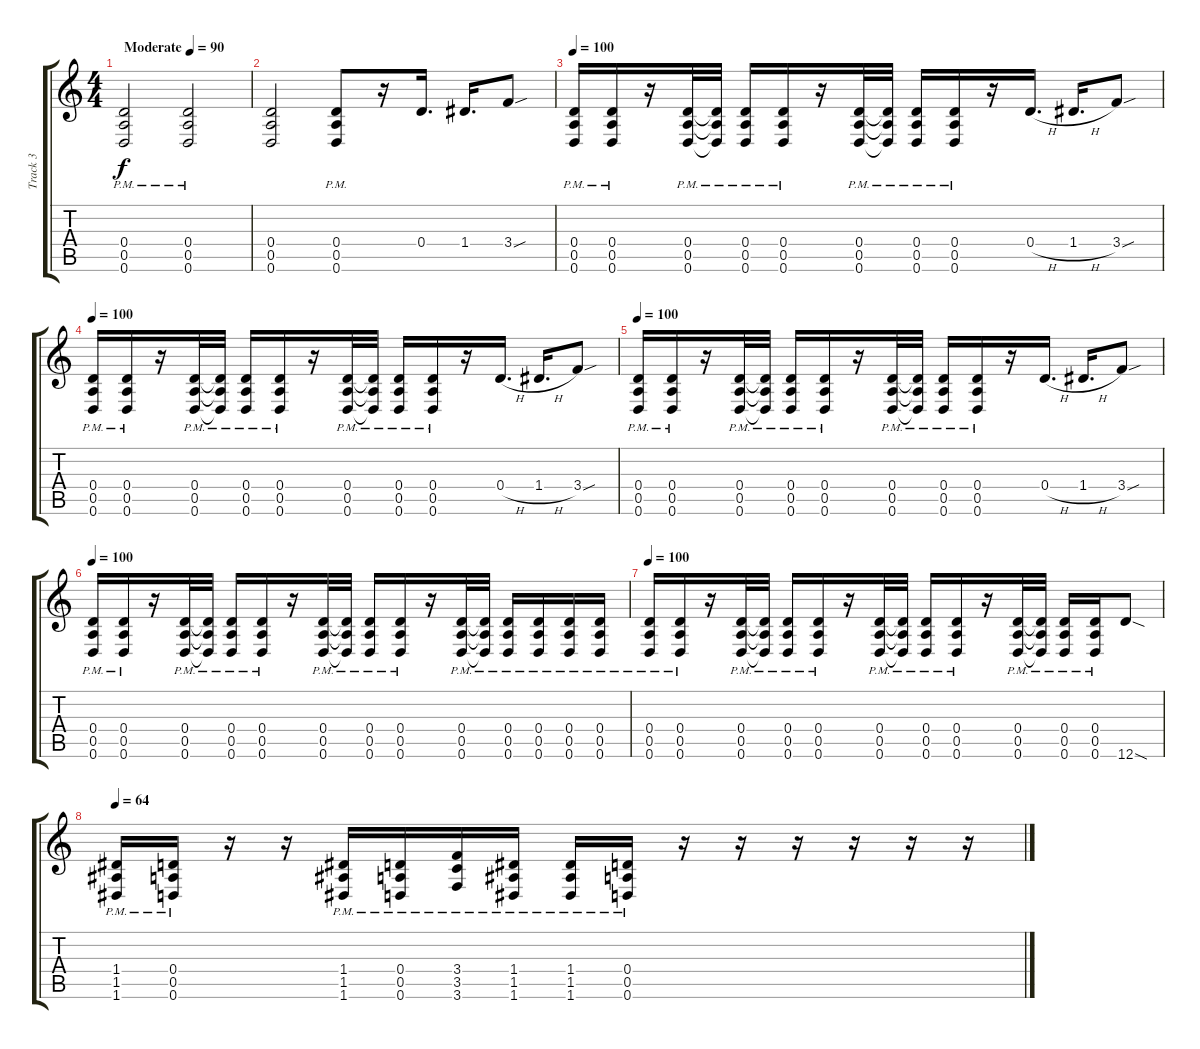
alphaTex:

\track ("Track 3" "Track 3") {instrument overdrivenguitar}
\staff {score tabs}
\tuning (E4 B3 G3 D3 A2 D2) {hide}
\ts (4 4)
\tempo (90 "Moderate")
\clef g2
\ks c
(0.4{pm} 0.5{pm} 0.6{pm}).2{dy f instrument overdrivenguitar} (0.4{pm} 0.5{pm} 0.6{pm}).2 |
(0.4 0.5 0.6).2 (0.4{pm} 0.5{pm} 0.6{pm}).8 r.16 0.4.16{d} 1.4.16{d} 3.4{sou}.8 |
\tempo 100
(0.4{pm} 0.5{pm} 0.6{pm}).16 (0.4{pm} 0.5{pm} 0.6{pm}).16 r.16 (0.4{pm} 0.5{pm} 0.6{pm}).32 (0.4{pm t} 0.5{pm t} 0.6{pm t}).32 (0.4{pm} 0.5{pm} 0.6{pm}).16 (0.4{pm} 0.5{pm} 0.6{pm}).16 r.16 (0.4{pm} 0.5{pm} 0.6{pm}).32 (0.4{pm t} 0.5{pm t} 0.6{pm t}).32 (0.4{pm} 0.5{pm} 0.6{pm}).16 (0.4{pm} 0.5{pm} 0.6{pm}).16 r.16 0.4{h}.16{d} 1.4{h}.16{d} 3.4{sou}.8 |
\tempo 100
(0.4{pm} 0.5{pm} 0.6{pm}).16 (0.4{pm} 0.5{pm} 0.6{pm}).16 r.16 (0.4{pm} 0.5{pm} 0.6{pm}).32 (0.4{pm t} 0.5{pm t} 0.6{pm t}).32 (0.4{pm} 0.5{pm} 0.6{pm}).16 (0.4{pm} 0.5{pm} 0.6{pm}).16 r.16 (0.4{pm} 0.5{pm} 0.6{pm}).32 (0.4{pm t} 0.5{pm t} 0.6{pm t}).32 (0.4{pm} 0.5{pm} 0.6{pm}).16 (0.4{pm} 0.5{pm} 0.6{pm}).16 r.16 0.4{h}.16{d} 1.4{h}.16{d} 3.4{sou}.8 |
\tempo 100
(0.4{pm} 0.5{pm} 0.6{pm}).16 (0.4{pm} 0.5{pm} 0.6{pm}).16 r.16 (0.4{pm} 0.5{pm} 0.6{pm}).32 (0.4{pm t} 0.5{pm t} 0.6{pm t}).32 (0.4{pm} 0.5{pm} 0.6{pm}).16 (0.4{pm} 0.5{pm} 0.6{pm}).16 r.16 (0.4{pm} 0.5{pm} 0.6{pm}).32 (0.4{pm t} 0.5{pm t} 0.6{pm t}).32 (0.4{pm} 0.5{pm} 0.6{pm}).16 (0.4{pm} 0.5{pm} 0.6{pm}).16 r.16 0.4{h}.16{d} 1.4{h}.16{d} 3.4{sou}.8 |
\tempo 100
(0.4{pm} 0.5{pm} 0.6{pm}).16 (0.4{pm} 0.5{pm} 0.6{pm}).16 r.16 (0.4{pm} 0.5{pm} 0.6{pm}).32 (0.4{pm t} 0.5{pm t} 0.6{pm t}).32 (0.4{pm} 0.5{pm} 0.6{pm}).16 (0.4{pm} 0.5{pm} 0.6{pm}).16 r.16 (0.4{pm} 0.5{pm} 0.6{pm}).32 (0.4{pm t} 0.5{pm t} 0.6{pm t}).32 (0.4{pm} 0.5{pm} 0.6{pm}).16 (0.4{pm} 0.5{pm} 0.6{pm}).16 r.16 (0.4{pm} 0.5{pm} 0.6{pm}).32 (0.4{pm t} 0.5{pm t} 0.6{pm t}).32 (0.4{pm} 0.5{pm} 0.6{pm}).16 (0.4{pm} 0.5{pm} 0.6{pm}).16 (0.4{pm} 0.5{pm} 0.6{pm}).16 (0.4{pm} 0.5{pm} 0.6{pm}).16 |
\tempo 100
(0.4{pm} 0.5{pm} 0.6{pm}).16 (0.4{pm} 0.5{pm} 0.6{pm}).16 r.16 (0.4{pm} 0.5{pm} 0.6{pm}).32 (0.4{pm t} 0.5{pm t} 0.6{pm t}).32 (0.4{pm} 0.5{pm} 0.6{pm}).16 (0.4{pm} 0.5{pm} 0.6{pm}).16 r.16 (0.4{pm} 0.5{pm} 0.6{pm}).32 (0.4{pm t} 0.5{pm t} 0.6{pm t}).32 (0.4{pm} 0.5{pm} 0.6{pm}).16 (0.4{pm} 0.5{pm} 0.6{pm}).16 r.16 (0.4{pm} 0.5{pm} 0.6{pm}).32 (0.4{pm t} 0.5{pm t} 0.6{pm t}).32 (0.4{pm} 0.5{pm} 0.6{pm}).16 (0.4{pm} 0.5{pm} 0.6{pm}).16 12.6{sod}.8 |
\tempo 64
(1.4{pm} 1.5{pm} 1.6{pm}).16 (0.4{pm} 0.5{pm} 0.6{pm}).16 r.16 r.16 (1.4{pm} 1.5{pm} 1.6{pm}).16 (0.4{pm} 0.5{pm} 0.6{pm}).16 (3.4{pm} 3.5{pm} 3.6{pm}).16 (1.4{pm} 1.5{pm} 1.6{pm}).16 (1.4{pm} 1.5{pm} 1.6{pm}).16 (0.4{pm} 0.5{pm} 0.6{pm}).16 r.16 r.16 r.16 r.16 r.16 r.16
